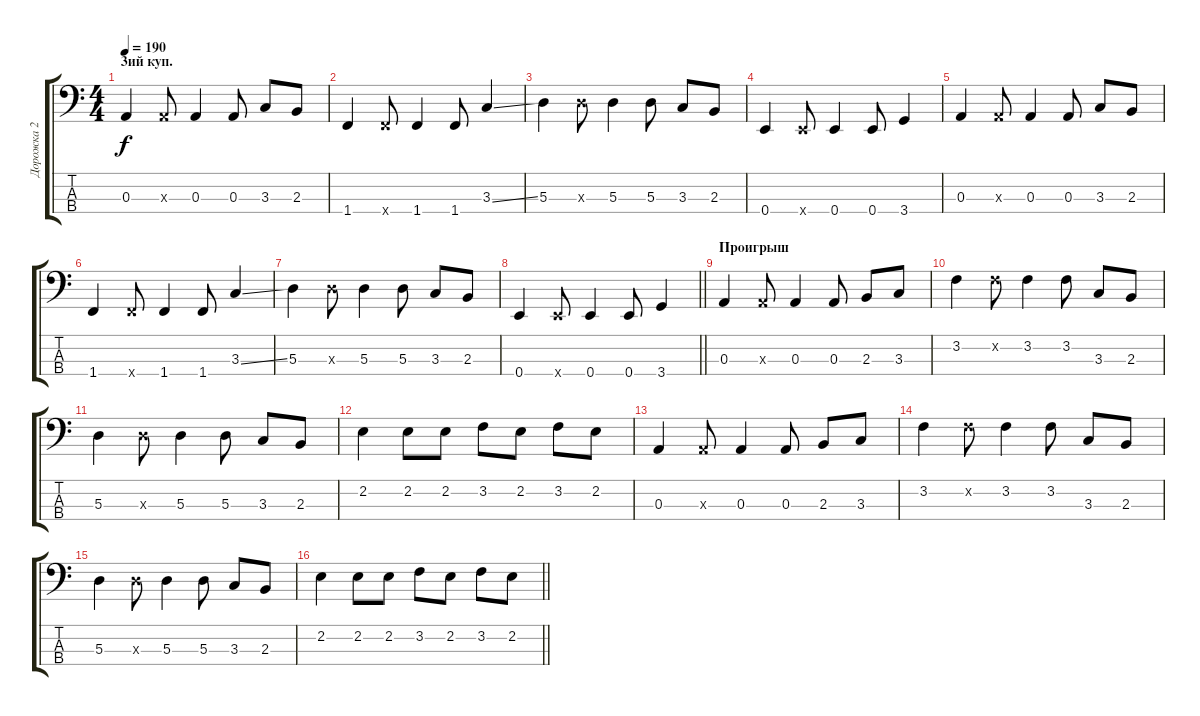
\track ("Дорожка 2" "Дорожка 2") {instrument electricbasspick}
\staff {score tabs}
\tuning (G2 D2 A1 E1) {hide}
\ts (4 4)
\section ("" "3ий куп.")
\tempo 190
\clef f4
\ks c
0.3.4{dy f} 0.3{x}.8 0.3.4 0.3.8 3.3.8 2.3.8 |
1.4.4 1.4{x}.8 1.4.4 1.4.8 3.3{ss}.4 |
5.3.4 5.3{x}.8 5.3.4 5.3.8 3.3.8 2.3.8 |
0.4.4 0.4{x}.8 0.4.4 0.4.8 3.4.4 |
0.3.4 0.3{x}.8 0.3.4 0.3.8 3.3.8 2.3.8 |
1.4.4 1.4{x}.8 1.4.4 1.4.8 3.3{ss}.4 |
5.3.4 5.3{x}.8 5.3.4 5.3.8 3.3.8 2.3.8 |
\barLineRight lightlight
0.4.4 0.4{x}.8 0.4.4 0.4.8 3.4.4 |
\section ("" "Проигрыш")
0.3.4 0.3{x}.8 0.3.4 0.3.8 2.3.8 3.3.8 |
3.2.4 3.2{x}.8 3.2.4 3.2.8 3.3.8 2.3.8 |
5.3.4 5.3{x}.8 5.3.4 5.3.8 3.3.8 2.3.8 |
2.2.4 2.2.8 2.2.8 3.2.8 2.2.8 3.2.8 2.2.8 |
0.3.4 0.3{x}.8 0.3.4 0.3.8 2.3.8 3.3.8 |
3.2.4 3.2{x}.8 3.2.4 3.2.8 3.3.8 2.3.8 |
5.3.4 5.3{x}.8 5.3.4 5.3.8 3.3.8 2.3.8 |
\barLineRight lightlight
2.2.4 2.2.8 2.2.8 3.2.8 2.2.8 3.2.8 2.2.8
